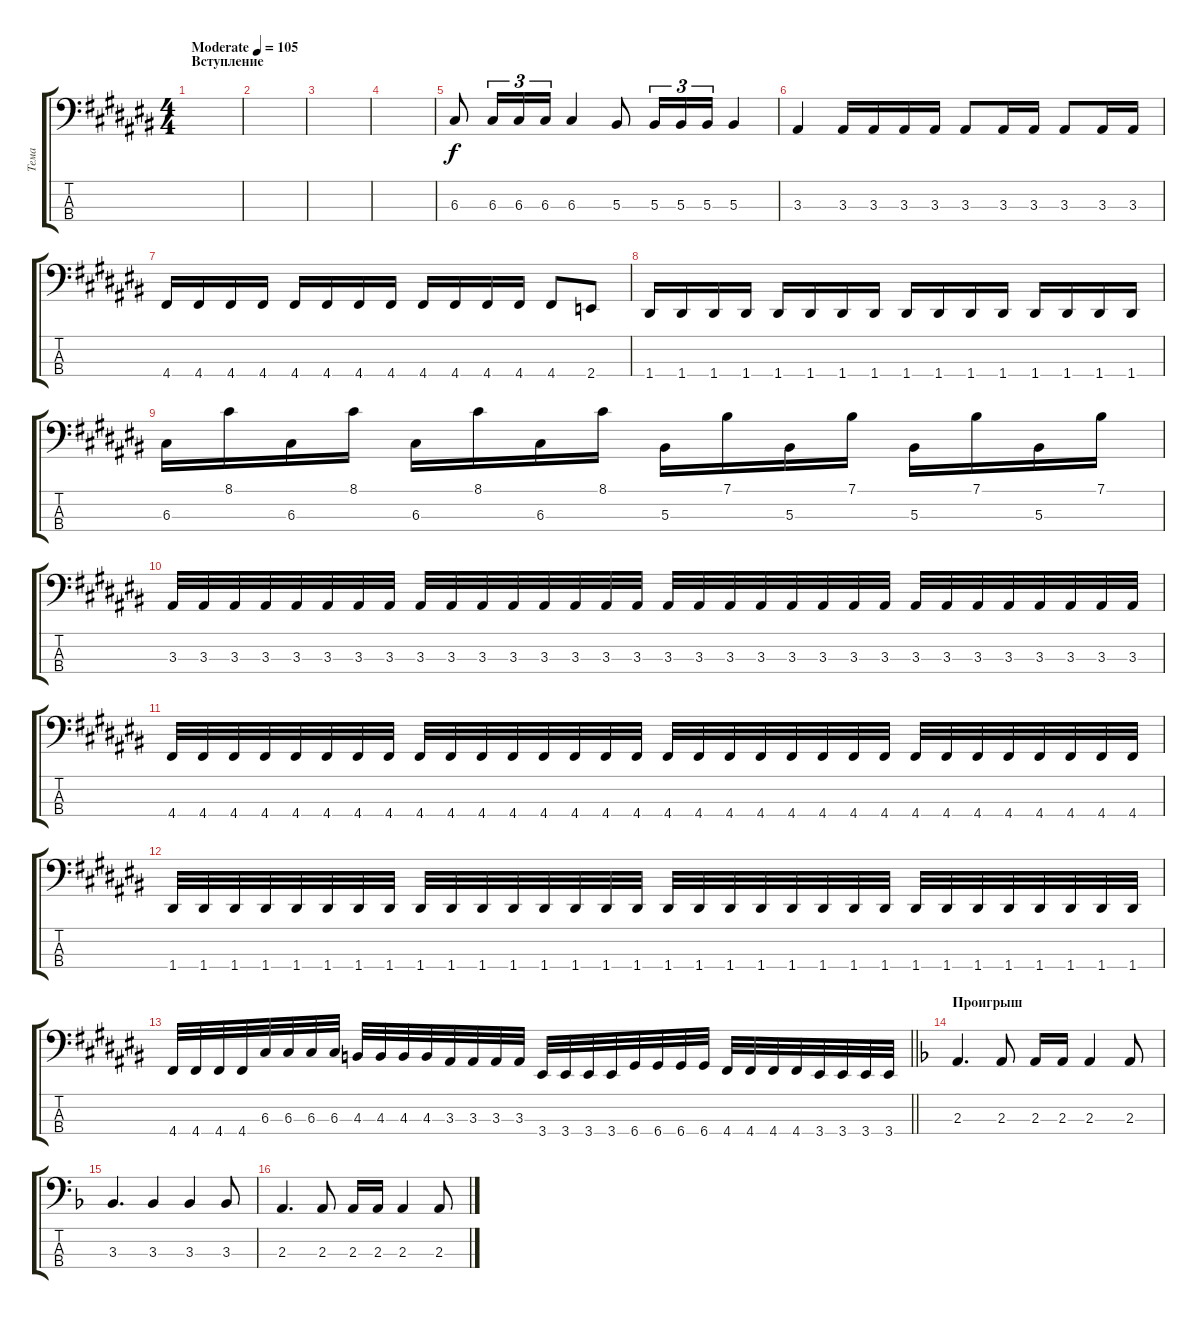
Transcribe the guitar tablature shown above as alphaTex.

\track ("Тема" "Тема") {instrument electricbassfinger}
\staff {score tabs}
\tuning (F2 C2 G1 D1) {hide}
\ts (4 4)
\section ("" "Вступление")
\tempo (105 "Moderate")
\clef f4
\ks c#
|
|
|
|
6.3.8 6.3.16{tu (3 2)} 6.3.16{tu (3 2)} 6.3.16{tu (3 2)} 6.3.4 5.3.8 5.3.16{tu (3 2)} 5.3.16{tu (3 2)} 5.3.16{tu (3 2)} 5.3.4 |
3.3.4 3.3.16 3.3.16 3.3.16 3.3.16 3.3.8 3.3.16 3.3.16 3.3.8 3.3.16 3.3.16 |
4.4.16 4.4.16 4.4.16 4.4.16 4.4.16 4.4.16 4.4.16 4.4.16 4.4.16 4.4.16 4.4.16 4.4.16 4.4.8 2.4.8 |
1.4.16 1.4.16 1.4.16 1.4.16 1.4.16 1.4.16 1.4.16 1.4.16 1.4.16 1.4.16 1.4.16 1.4.16 1.4.16 1.4.16 1.4.16 1.4.16 |
6.3.16 8.1.16 6.3.16 8.1.16 6.3.16 8.1.16 6.3.16 8.1.16 5.3.16 7.1.16 5.3.16 7.1.16 5.3.16 7.1.16 5.3.16 7.1.16 |
3.3.32 3.3.32 3.3.32 3.3.32 3.3.32 3.3.32 3.3.32 3.3.32 3.3.32 3.3.32 3.3.32 3.3.32 3.3.32 3.3.32 3.3.32 3.3.32 3.3.32 3.3.32 3.3.32 3.3.32 3.3.32 3.3.32 3.3.32 3.3.32 3.3.32 3.3.32 3.3.32 3.3.32 3.3.32 3.3.32 3.3.32 3.3.32 |
4.4.32 4.4.32 4.4.32 4.4.32 4.4.32 4.4.32 4.4.32 4.4.32 4.4.32 4.4.32 4.4.32 4.4.32 4.4.32 4.4.32 4.4.32 4.4.32 4.4.32 4.4.32 4.4.32 4.4.32 4.4.32 4.4.32 4.4.32 4.4.32 4.4.32 4.4.32 4.4.32 4.4.32 4.4.32 4.4.32 4.4.32 4.4.32 |
1.4.32 1.4.32 1.4.32 1.4.32 1.4.32 1.4.32 1.4.32 1.4.32 1.4.32 1.4.32 1.4.32 1.4.32 1.4.32 1.4.32 1.4.32 1.4.32 1.4.32 1.4.32 1.4.32 1.4.32 1.4.32 1.4.32 1.4.32 1.4.32 1.4.32 1.4.32 1.4.32 1.4.32 1.4.32 1.4.32 1.4.32 1.4.32 |
\barLineRight lightlight
4.4.32 4.4.32 4.4.32 4.4.32 6.3.32 6.3.32 6.3.32 6.3.32 4.3.32 4.3.32 4.3.32 4.3.32 3.3.32 3.3.32 3.3.32 3.3.32 3.4.32 3.4.32 3.4.32 3.4.32 6.4.32 6.4.32 6.4.32 6.4.32 4.4.32 4.4.32 4.4.32 4.4.32 3.4.32 3.4.32 3.4.32 3.4.32 |
\section ("" "Проигрыш")
\ks dminor
2.3.4{d} 2.3.8 2.3.16 2.3.16 2.3.4 2.3.8 |
3.3.4{d} 3.3.4 3.3.4 3.3.8 |
2.3.4{d} 2.3.8 2.3.16 2.3.16 2.3.4 2.3.8
